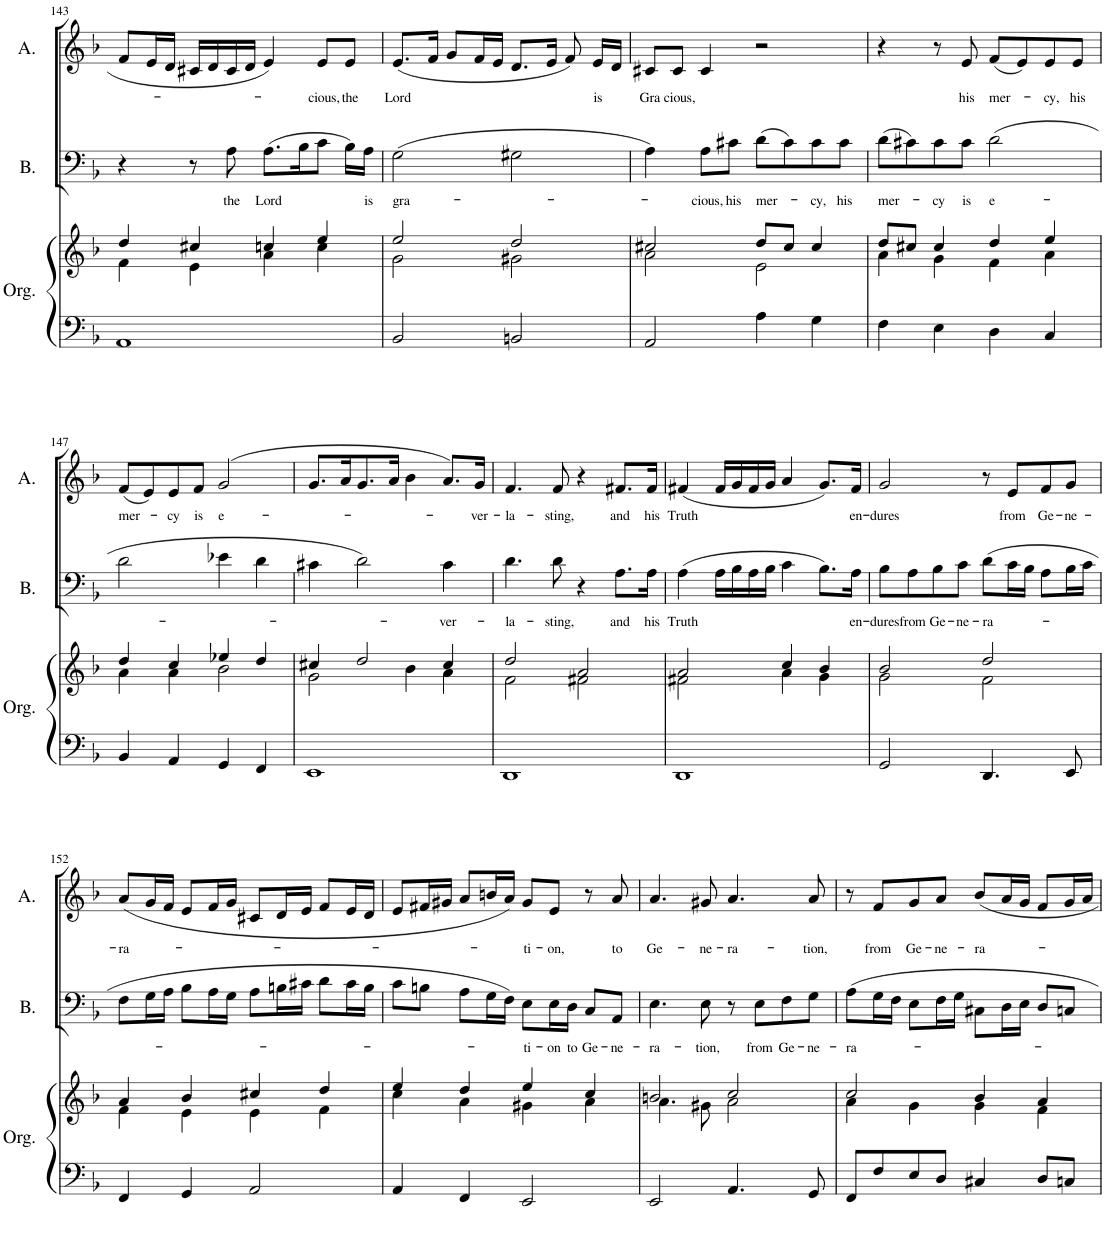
**kern	**kern	**kern	**text	**kern	**text
*part3	*part3	*part2	*part2	*part1	*part1
*staff4	*staff3	*staff2	*staff2	*staff1	*staff1
*I"Organ	*	*I"Bass	*	*I"Alto	*
*I'Org.	*	*I'B.	*	*I'A.	*
!!LO:PB:g=z
*clefF4	*clefG2	*clefF4	*	*clefG2	*
*k[b-]	*k[b-]	*k[b-]	*	*k[b-]	*
*M4/4	*M4/4	*M4/4	*	*M4/4	*
*met(c|)	*met(c|)	*met(c|)	*	*met(c|)	*
=143	=143	=143	=143	=143	=143
*	*^	*	*	*	*
1AA	4dd/	4f\	4r	.	8f/L	.
.	.	.	.	.	16e/L	.
.	.	.	.	.	16d/JJ	.
.	4cc#X/	4e\	8r	.	16c#X/LL	.
.	.	.	.	.	16d/	.
!	!	!	!	!LO:LY:b	!	!
.	.	.	8A\	the	16c#/	.
.	.	.	.	.	16d/JJ	.
!	!	!	!	!LO:LY:b	!	!
.	4ccn/	4a\	(8.A\L	Lord	4e/	.
.	.	.	16B-\K	.	.	.
!	!	!	!	!	!	!LO:LY:b
.	4ee/	4cc\	8c\J	.	8e/L	-cious,
!	!	!	!	!	!	!LO:LY:b
.	.	.	16B-\LL)	.	8e/J	the
!	!	!	!	!LO:LY:b	!	!
.	.	.	16A\JJ	is	.	.
=144	=144	=144	=144	=144	=144	=144
!	!	!	!	!LO:LY:b	!	!LO:LY:b
2BB-/	2ee/	2g\	(2G\	gra-	(8.e/L	Lord
.	.	.	.	.	16f/Jk	.
.	.	.	.	.	8g/L	.
.	.	.	.	.	16f/L	.
.	.	.	.	.	16e/JJ	.
2BBn/	2dd/	2g#X\	2G#X\	.	8.d/L	.
.	.	.	.	.	16e/Jk	.
.	.	.	.	.	8f/)	.
!	!	!	!	!	!	!LO:LY:b
.	.	.	.	.	16e/LL	is
.	.	.	.	.	16d/JJ	.
=145	=145	=145	=145	=145	=145	=145
!	!	!	!	!	!	!LO:LY:b
2AA/	2cc#X/	2a\	4A\)	.	8c#X/L	Gra-
!	!	!	!	!	!	!LO:LY:b
.	.	.	.	.	8c#/J	-cious,
!	!	!	!	!LO:LY:b	!	!
.	.	.	8A\L	-cious,	4c#/	.
!	!	!	!	!LO:LY:b	!	!
.	.	.	8c#X\J	his	.	.
!	!	!	!	!LO:LY:b	!	!
4A\	8dd/L	2e\	(8d\L	mer-	2r	.
.	8cc#/J	.	8c#\)	.	.	.
!	!	!	!	!LO:LY:b	!	!
4G\	4cc#/	.	8c#\	-cy,	.	.
!	!	!	!	!LO:LY:b	!	!
.	.	.	8c#\J	his	.	.
=146	=146	=146	=146	=146	=146	=146
!	!	!	!	!LO:LY:b	!	!
4F\	8dd/L	4a\	(8d\L	mer-	4r	.
.	8cc#X/J	.	8c#X\)	.	.	.
!	!	!	!	!LO:LY:b	!	!
4E\	4cc#/	4g\	8c#\	-cy	8r	.
!	!	!	!	!LO:LY:b	!	!LO:LY:b
.	.	.	8c#\J	is	8e/	his
!	!	!	!	!LO:LY:b	!	!LO:LY:b
4D\	4dd/	4f\	(2d\	e-	(8f/L	mer-
.	.	.	.	.	8e/)	.
!	!	!	!	!	!	!LO:LY:b
4C/	4ee/	4a\	.	.	8e/	-cy,
!	!	!	!	!	!	!LO:LY:b
.	.	.	.	.	8e/J	his
!!LO:LB:g=z
=147	=147	=147	=147	=147	=147	=147
!	!	!	!	!	!	!LO:LY:b
4BB-/	4dd/	4a\	2d\	.	(8f/L	mer-
.	.	.	.	.	8e/)	.
!	!	!	!	!	!	!LO:LY:b
4AA/	4cc/	4a\	.	.	8e/	-cy
!	!	!	!	!	!	!LO:LY:b
.	.	.	.	.	8f/J	is
!	!	!	!	!	!	!LO:LY:b
4GG/	4ee-X/	2b-\	4e-X\	.	(2g/	e-
4FF/	4dd/	.	4d\	.	.	.
=148	=148	=148	=148	=148	=148	=148
1EE	4cc#X/	2g\	4c#X\	.	8.g/L	.
.	.	.	.	.	16a/K	.
.	2dd/	.	2d\)	.	8.g/	.
.	.	.	.	.	16a/Jk	.
.	.	4b-\	.	.	4b-\	.
!	!	!	!	!LO:LY:b	!	!
.	4cc#/	4a\	4c#\	-ver-	8.a/L)	.
!	!	!	!	!	!	!LO:LY:b
.	.	.	.	.	16g/Jk	-ver-
=149	=149	=149	=149	=149	=149	=149
!	!	!	!	!LO:LY:b	!	!LO:LY:b
1DD	2dd/	2f\	4.d\	-la-	4.f/	-la-
!	!	!	!	!LO:LY:b	!	!LO:LY:b
.	.	.	8d\	-sting,	8f/	-sting,
.	2a/	2f#X\	4r	.	4r	.
!	!	!	!	!LO:LY:b	!	!LO:LY:b
.	.	.	8.A\L	and	8.f#X/L	and
!	!	!	!	!LO:LY:b	!	!LO:LY:b
.	.	.	16A\Jk	his	16f#/Jk	his
=150	=150	=150	=150	=150	=150	=150
!	!	!	!	!LO:LY:b	!	!LO:LY:b
1DD	2a/	2f#X\	(4A\	Truth	(4f#X/	Truth
.	.	.	16A\LL	.	16f#/LL	.
.	.	.	16B-\	.	16g/	.
.	.	.	16A\	.	16f#/	.
.	.	.	16B-\JJ	.	16g/JJ	.
.	4cc/	4a\	4c\	.	4a/	.
.	4b-/	4g\	8.B-\L)	.	8.g/L)	.
!	!	!	!	!LO:LY:b	!	!LO:LY:b
.	.	.	16A\Jk	en-	16f#/Jk	en-
=151	=151	=151	=151	=151	=151	=151
!	!	!	!	!LO:LY:b	!	!LO:LY:b
2GG/	2b-/	2g\	8B-\L	-dures	2g/	-dures
!	!	!	!	!LO:LY:b	!	!
.	.	.	8A\	from	.	.
!	!	!	!	!LO:LY:b	!	!
.	.	.	8B-\	Ge-	.	.
!	!	!	!	!LO:LY:b	!	!
.	.	.	8c\J	-ne-	.	.
!	!	!	!	!LO:LY:b	!	!
4.DD/	2dd/	2f\	(8d\L	-ra-	8r	.
!	!	!	!	!	!	!LO:LY:b
.	.	.	16c\L	.	8e/L	from
.	.	.	16B-\JJ	.	.	.
!	!	!	!	!	!	!LO:LY:b
.	.	.	8A\L	.	8f/	Ge-
!	!	!	!	!	!	!LO:LY:b
8EE/	.	.	16B-\L	.	8g/J	-ne-
.	.	.	16c\JJ	.	.	.
!!LO:LB:g=z
=152	=152	=152	=152	=152	=152	=152
!	!	!	!	!	!	!LO:LY:b
4FF/	4a/	4f\	8F\L	.	(8a/L	-ra-
.	.	.	16G\L	.	16g/L	.
.	.	.	16A\JJ	.	16f/JJ	.
4GG/	4b-/	4e\	8B-\L	.	8e/L	.
.	.	.	16A\L	.	16f/L	.
.	.	.	16G\JJ	.	16g/JJ	.
2AA/	4cc#X/	4e\	8A\L	.	8c#X/L	.
.	.	.	16Bn\L	.	16d/L	.
.	.	.	16c#X\JJ	.	16e/JJ	.
.	4dd/	4f\	8d\L	.	8f/L	.
.	.	.	16c#\L	.	16e/L	.
.	.	.	16B\JJ	.	16d/JJ	.
=153	=153	=153	=153	=153	=153	=153
4AA/	4ee/	4cc\	8c\L	.	8e/L	.
.	.	.	8Bn\J	.	16f#X/L	.
.	.	.	.	.	16g#X/JJ	.
4FF/	4dd/	4a\	8A\L	.	8a/L	.
.	.	.	16G\L	.	16bn/L	.
.	.	.	16F\JJ)	.	16a/JJ)	.
!	!	!	!	!LO:LY:b	!	!LO:LY:b
2EE/	4ee/	4g#X\	8E\L	-ti-	8g#/L	-ti-
!	!	!	!	!LO:LY:b	!	!LO:LY:b
.	.	.	16E\L	-on	8e/J	-on,
!	!	!	!	!LO:LY:b	!	!
.	.	.	16D\JJ	to	.	.
!	!	!	!	!LO:LY:b	!	!
.	4cc/	4a\	8C/L	Ge-	8r	.
!	!	!	!	!LO:LY:b	!	!LO:LY:b
.	.	.	8AA/J	-ne-	8a/	to
=154	=154	=154	=154	=154	=154	=154
!	!	!	!	!LO:LY:b	!	!LO:LY:b
2EE/	2bn/	4.a\	4.E\	-ra-	4.a/	Ge-
!	!	!	!	!LO:LY:b	!	!LO:LY:b
.	.	8g#X\	8E\	-tion,	8g#X/	-ne-
!	!	!	!	!	!	!LO:LY:b
4.AA/	2cc/	2a\	8r	.	4.a/	-ra-
!	!	!	!	!LO:LY:b	!	!
.	.	.	8E\L	from	.	.
!	!	!	!	!LO:LY:b	!	!
.	.	.	8F\	Ge-	.	.
!	!	!	!	!LO:LY:b	!	!LO:LY:b
8GG/	.	.	8G\J	-ne-	8a/	-tion,
=155	=155	=155	=155	=155	=155	=155
!	!	!	!	!LO:LY:b	!	!
8FF/L	2cc/	4a\	8A\L	-ra-	8r	.
!	!	!	!	!	!	!LO:LY:b
8F/	.	.	16G\L	.	8f/L	from
.	.	.	16F\JJ	.	.	.
!	!	!	!	!	!	!LO:LY:b
8E/	.	4g\	8E\L	.	8g/	Ge-
!	!	!	!	!	!	!LO:LY:b
8D/J	.	.	16F\L	.	8a/J	-ne-
.	.	.	16G\JJ	.	.	.
!	!	!	!	!	!	!LO:LY:b
4C#X/	4b-/	4g\	8C#X\L	.	8b-/L	-ra-
.	.	.	16D\L	.	16a/L	.
.	.	.	16E\JJ	.	16g/JJ	.
8D/L	4a/	4f\	8D/L	.	8f/L	.
8Cn/J	.	.	8Cn/J	.	16g/L	.
.	.	.	.	.	16a/JJ	.
*	*v	*v	*	*	*	*
=	=	=	=	=	=
*-	*-	*-	*-	*-	*-
